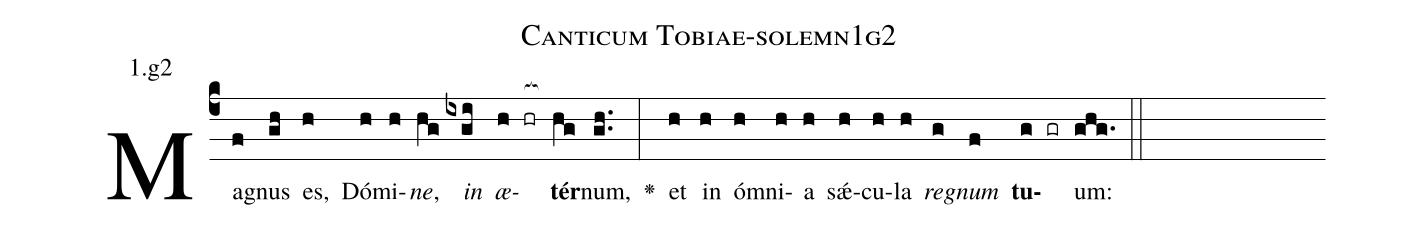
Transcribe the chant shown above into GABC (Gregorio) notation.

name: Canticum Tobiae-solemn1g2;
annotation: 1.g2;
%%
(c4)Ma(f)gnus(gh) es,(h) Dó(h)mi(h)<i>ne</i>,(hg) <i>in</i>(ixgi) <i>æ</i>(h hr[ocb:1{])<b>tér</b>(hg[ocb:0}])num,(gh..) <v>\greheightstar</v>(:) et(h) in(h) óm(h)ni(h)a(h) sǽ(h)cu(h)la(h) <i>re</i>(g)<i>gnum</i>(f) <b>tu</b>(g gr)um:(ghg.) (::)


%E(h) u(h) o(g) u(f) a(g) e.(ghg.) (::)
